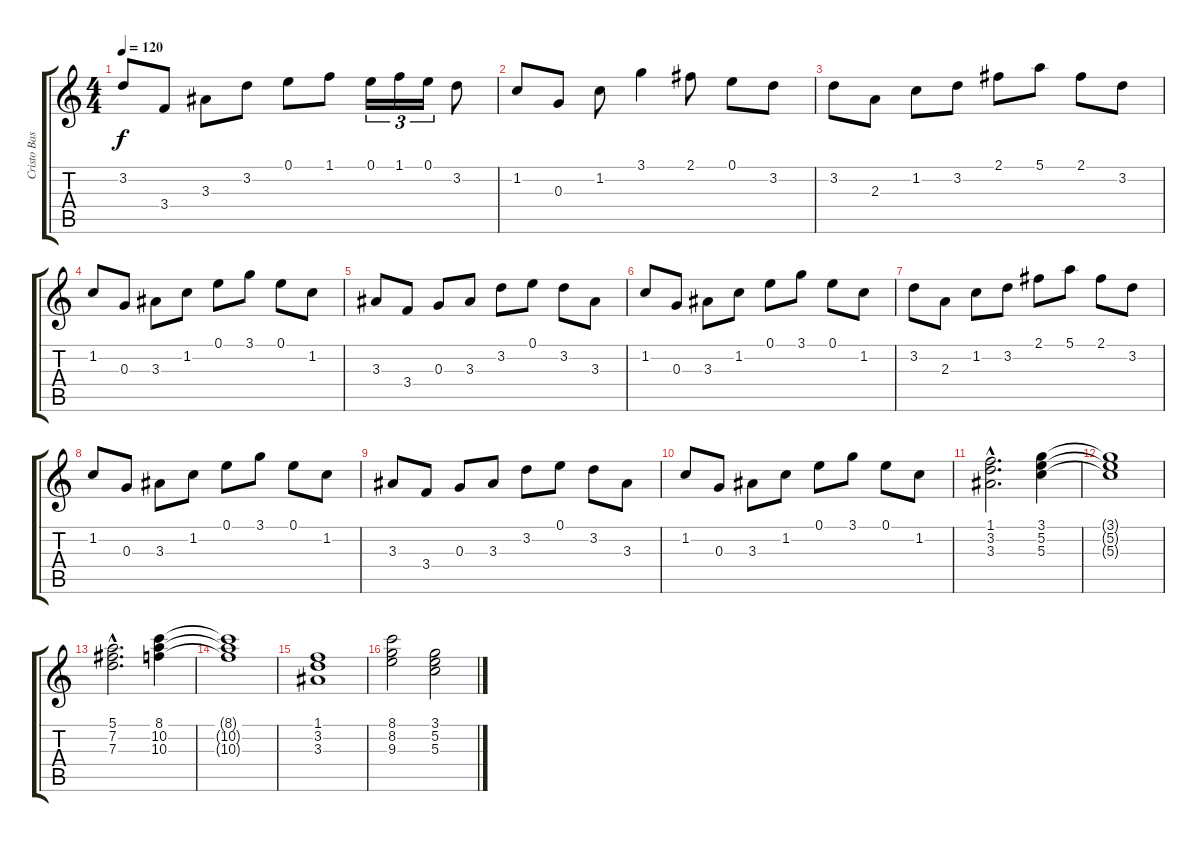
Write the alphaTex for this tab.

\track ("Cristo Base" "Cristo Bas") {instrument distortionguitar}
\staff {score tabs}
\tuning (E4 B3 G3 D3 A2 E2) {hide}
\ts (4 4)
\tempo 120
\clef g2
\ks c
3.2{t}.8{dy f} 3.4.8 3.3.8 3.2.8 0.1.8 1.1.8 0.1.16{tu (3 2)} 1.1.16{tu (3 2)} 0.1.16{tu (3 2)} 3.2.8 |
1.2.8 0.3.8 1.2.8 3.1.4 2.1.8 0.1.8 3.2.8 |
3.2.8 2.3.8 1.2.8 3.2.8 2.1.8 5.1.8 2.1.8 3.2.8 |
1.2.8 0.3.8 3.3.8 1.2.8 0.1.8 3.1.8 0.1.8 1.2.8 |
3.3.8 3.4.8 0.3.8 3.3.8 3.2.8 0.1.8 3.2.8 3.3.8 |
1.2.8 0.3.8 3.3.8 1.2.8 0.1.8 3.1.8 0.1.8 1.2.8 |
3.2.8 2.3.8 1.2.8 3.2.8 2.1.8 5.1.8 2.1.8 3.2.8 |
1.2.8 0.3.8 3.3.8 1.2.8 0.1.8 3.1.8 0.1.8 1.2.8 |
3.3.8 3.4.8 0.3.8 3.3.8 3.2.8 0.1.8 3.2.8 3.3.8 |
1.2.8 0.3.8 3.3.8 1.2.8 0.1.8 3.1.8 0.1.8 1.2.8 |
(1.1{hac} 3.2{hac} 3.3{hac}).2{d} (3.1 5.2 5.3).4 |
(3.1{t} 5.2{t} 5.3{t}).1 |
(5.1{hac} 7.2{hac} 7.3{hac}).2{d} (8.1 10.2 10.3).4 |
(8.1{t} 10.2{t} 10.3{t}).1 |
(1.1 3.2 3.3).1 |
(8.1 8.2 9.3).2 (3.1 5.2 5.3).2
